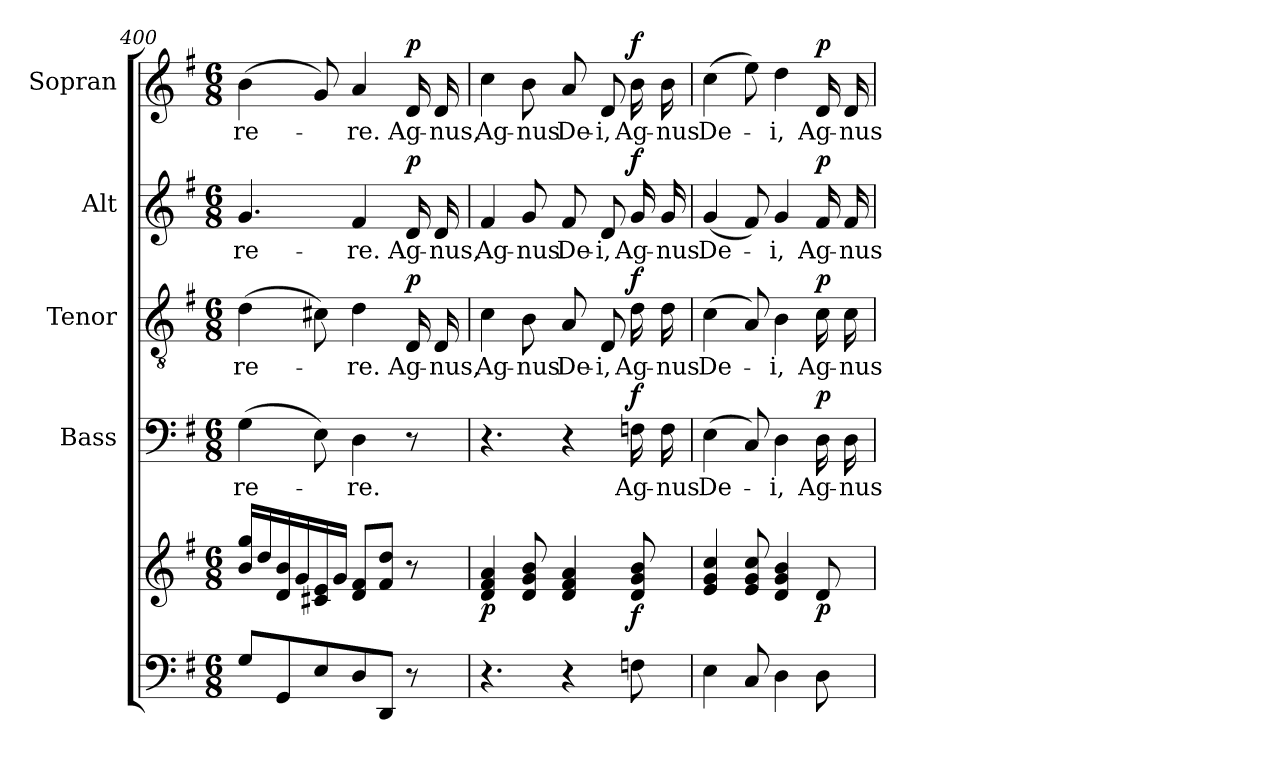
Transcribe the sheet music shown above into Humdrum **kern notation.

**kern	**kern	**dynam	**kern	**text	**dynam	**kern	**text	**dynam	**kern	**text	**dynam	**kern	**text	**dynam
*part5	*part5	*part5	*part4	*part4	*part4	*part3	*part3	*part3	*part2	*part2	*part2	*part1	*part1	*part1
*staff6	*staff5	*staff5/6	*staff4	*staff4	*staff4	*staff3	*staff3	*staff3	*staff2	*staff2	*staff2	*staff1	*staff1	*staff1
*	*	*	*I"Bass	*	*	*I"Tenor	*	*	*I"Alt	*	*	*I"Sopran	*	*
*	*	*	*I'B.	*	*	*I'T.	*	*	*I'A.	*	*	*I'S.	*	*
*clefF4	*clefG2	*	*clefF4	*	*	*clefGv2	*	*	*clefG2	*	*	*clefG2	*	*
*k[f#]	*k[f#]	*	*k[f#]	*	*	*k[f#]	*	*	*k[f#]	*	*	*k[f#]	*	*
*G:	*G:	*	*G:	*	*	*G:	*	*	*G:	*	*	*G:	*	*
*M6/8	*M6/8	*	*M6/8	*	*	*M6/8	*	*	*M6/8	*	*	*M6/8	*	*
=400	=400	=400	=400	=400	=400	=400	=400	=400	=400	=400	=400	=400	=400	=400
!	!	!	!	!LO:LY:b	!	!	!LO:LY:b	!	!	!LO:LY:b	!	!	!LO:LY:b	!
8G/L	16b/ 16gg/LL	.	(>4G\	-re-	.	(>4d\	-re-	.	4.g/	-re-	.	(>4b\	-re-	.
.	16dd/	.	.	.	.	.	.	.	.	.	.	.	.	.
8GG/	16d/ 16b/	.	.	.	.	.	.	.	.	.	.	.	.	.
.	16g/	.	.	.	.	.	.	.	.	.	.	.	.	.
8E/	16c#X/ 16e/	.	8E\)	.	.	8c#X\)	.	.	.	.	.	8g/)	.	.
.	16g/JJ	.	.	.	.	.	.	.	.	.	.	.	.	.
!	!	!	!	!LO:LY:b	!	!	!LO:LY:b	!	!	!LO:LY:b	!	!	!LO:LY:b	!
8D/	8d/ 8f#/L	.	4D\	-re.	.	4d\	-re.	.	4f#/	-re.	.	4a/	-re.	.
8DD/J	8f#/ 8dd/J	.	.	.	.	.	.	.	.	.	.	.	.	.
!	!	!	!	!	!	!	!LO:LY:b	!LO:DY:a	!	!LO:LY:b	!LO:DY:a	!	!LO:LY:b	!LO:DY:a
8r	8r	.	8r	.	.	16D/	Ag-	p	16d/	Ag-	p	16d/	Ag-	p
!	!	!	!	!	!	!	!LO:LY:b	!	!	!LO:LY:b	!	!	!LO:LY:b	!
.	.	.	.	.	.	16D/	-nus,	.	16d/	-nus,	.	16d/	-nus,	.
=401	=401	=401	=401	=401	=401	=401	=401	=401	=401	=401	=401	=401	=401	=401
!	!	!LO:DY:b	!	!	!	!	!LO:LY:b	!	!	!LO:LY:b	!	!	!LO:LY:b	!
4.r	4d/ 4f#/ 4a/	p	4.r	.	.	4c\	Ag-	.	4f#/	Ag-	.	4cc\	Ag-	.
!	!	!	!	!	!	!	!LO:LY:b	!	!	!LO:LY:b	!	!	!LO:LY:b	!
.	8d/ 8g/ 8b/	.	.	.	.	8B\	-nus	.	8g/	-nus	.	8b\	-nus	.
!	!	!	!	!	!	!	!LO:LY:b	!	!	!LO:LY:b	!	!	!LO:LY:b	!
4r	4d/ 4f#/ 4a/	.	4r	.	.	8A/	De-	.	8f#/	De-	.	8a/	De-	.
!	!	!	!	!	!	!	!LO:LY:b	!	!	!LO:LY:b	!	!	!LO:LY:b	!
.	.	.	.	.	.	8D/	-i,	.	8d/	-i,	.	8d/	-i,	.
!	!	!LO:DY:b	!	!LO:LY:b	!LO:DY:a	!	!LO:LY:b	!LO:DY:a	!	!LO:LY:b	!LO:DY:a	!	!LO:LY:b	!LO:DY:a
8Fn\	8d/ 8g/ 8b/	f	16Fn\	Ag-	f	16d\	Ag-	f	16g/	Ag-	f	16b\	Ag-	f
!	!	!	!	!LO:LY:b	!	!	!LO:LY:b	!	!	!LO:LY:b	!	!	!LO:LY:b	!
.	.	.	16F\	-nus	.	16d\	-nus	.	16g/	-nus	.	16b\	-nus	.
!!LO:LB:g=z
=402	=402	=402	=402	=402	=402	=402	=402	=402	=402	=402	=402	=402	=402	=402
!	!	!	!	!LO:LY:b	!	!	!LO:LY:b	!	!	!LO:LY:b	!	!	!LO:LY:b	!
4E\	4e/ 4g/ 4cc/	.	(>4E\	De-	.	(>4c\	De-	.	(<4g/	De-	.	(>4cc\	De-	.
8C/	8e/ 8g/ 8cc/	.	8C/)	.	.	8A/)	.	.	8f#/)	.	.	8ee\)	.	.
!	!	!	!	!LO:LY:b	!	!	!LO:LY:b	!	!	!LO:LY:b	!	!	!LO:LY:b	!
4D\	4d/ 4g/ 4b/	.	4D\	-i,	.	4B\	-i,	.	4g/	-i,	.	4dd\	-i,	.
!	!	!LO:DY:b	!	!LO:LY:b	!LO:DY:a	!	!LO:LY:b	!LO:DY:a	!	!LO:LY:b	!LO:DY:a	!	!LO:LY:b	!LO:DY:a
8D\	8d/	p	16D\	Ag-	p	16c\	Ag-	p	16f#/	Ag-	p	16d/	Ag-	p
!	!	!	!	!LO:LY:b	!	!	!LO:LY:b	!	!	!LO:LY:b	!	!	!LO:LY:b	!
.	.	.	16D\	-nus	.	16c\	-nus	.	16f#/	-nus	.	16d/	-nus	.
=	=	=	=	=	=	=	=	=	=	=	=	=	=	=
*-	*-	*-	*-	*-	*-	*-	*-	*-	*-	*-	*-	*-	*-	*-
